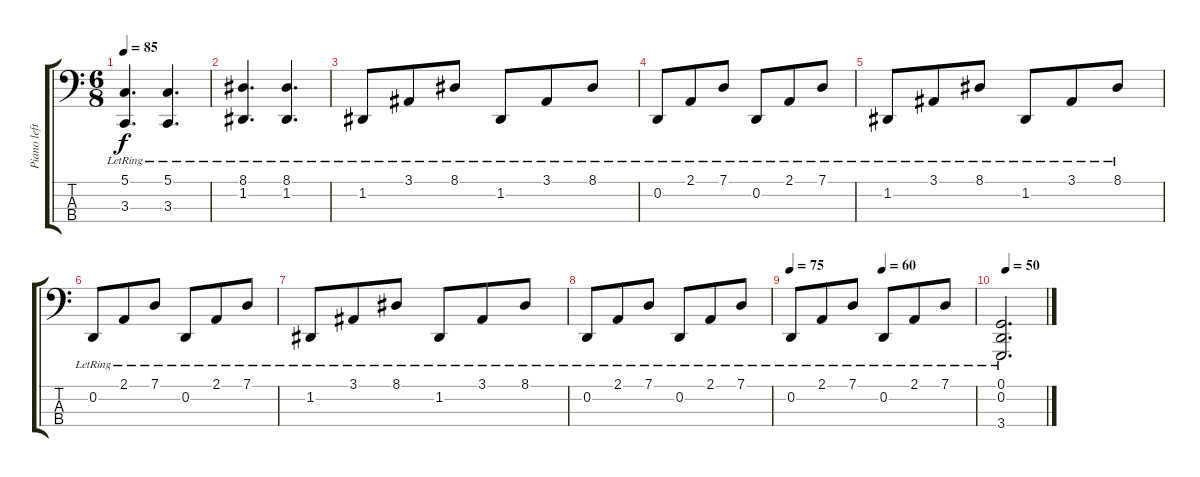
\track ("Piano left" "Piano left") {instrument acousticgrandpiano}
\staff {score tabs}
\tuning (G2 D2 A1 E1) {hide}
\ts (6 8)
\tempo 85
\clef f4
\ks c
(5.1 3.3{lr}).4{d dy f} (5.1 3.3{lr}).4{d} |
(8.1 1.2{lr}).4{d} (8.1 1.2{lr}).4{d} |
1.2{lr}.8 3.1{lr}.8 8.1{lr}.8 1.2{lr}.8 3.1{lr}.8 8.1{lr}.8 |
0.2{lr}.8 2.1{lr}.8 7.1{lr}.8 0.2{lr}.8 2.1{lr}.8 7.1{lr}.8 |
1.2{lr}.8 3.1{lr}.8 8.1{lr}.8 1.2{lr}.8 3.1{lr}.8 8.1{lr}.8 |
0.2{lr}.8 2.1{lr}.8 7.1{lr}.8 0.2{lr}.8 2.1{lr}.8 7.1{lr}.8 |
1.2{lr}.8 3.1{lr}.8 8.1{lr}.8 1.2{lr}.8 3.1{lr}.8 8.1{lr}.8 |
0.2{lr}.8 2.1{lr}.8 7.1{lr}.8 0.2{lr}.8 2.1{lr}.8 7.1{lr}.8 |
\tempo 70
\tempo (60 0.5)
\tempo 75
0.2{lr}.8 2.1{lr}.8 7.1{lr}.8 0.2{lr}.8 2.1{lr}.8 7.1{lr}.8 |
\tempo (50 0.125)
(0.1{lr} 0.2{lr} 3.4{lr}).2{d}
